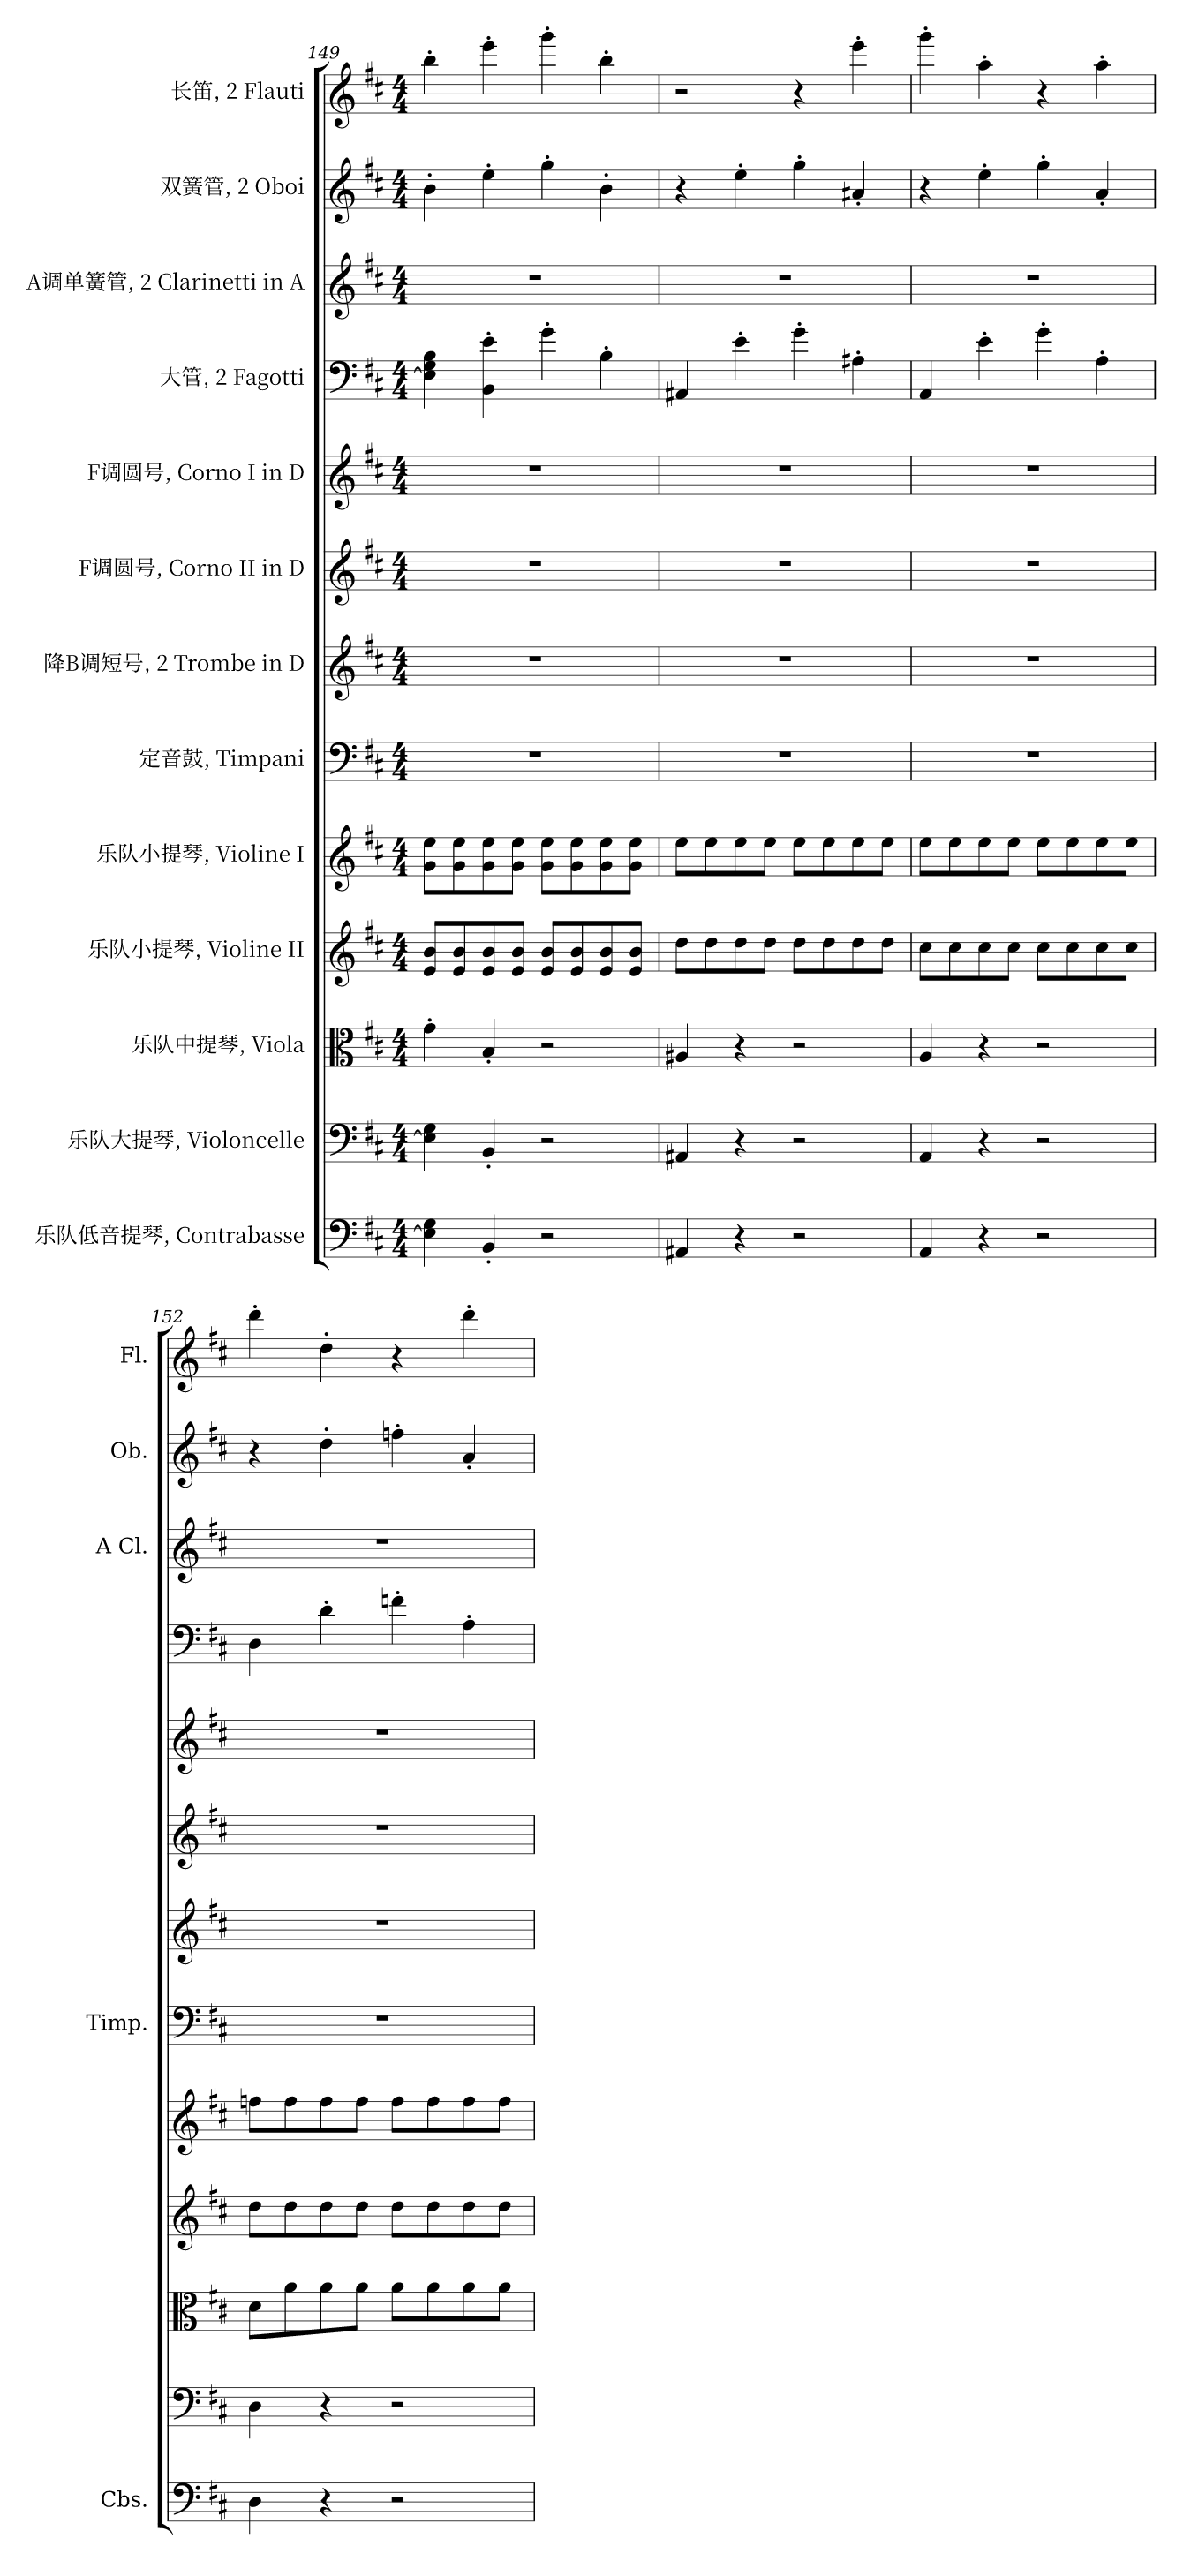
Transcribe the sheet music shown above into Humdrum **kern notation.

**kern	**kern	**kern	**kern	**kern	**kern	**kern	**kern	**kern	**kern	**kern	**kern	**kern
*part13	*part12	*part11	*part10	*part9	*part8	*part7	*part6	*part5	*part4	*part3	*part2	*part1
*staff13	*staff12	*staff11	*staff10	*staff9	*staff8	*staff7	*staff6	*staff5	*staff4	*staff3	*staff2	*staff1
*I"乐队低音提琴, Contrabasse	*I"乐队大提琴, Violoncelle	*I"乐队中提琴, Viola	*I"乐队小提琴, Violine II	*I"乐队小提琴, Violine I	*I"定音鼓, Timpani	*I"降B调短号, 2 Trombe in D	*I"F调圆号, Corno II in D	*I"F调圆号, Corno I in D	*I"大管, 2 Fagotti	*I"A调单簧管, 2 Clarinetti in A	*I"双簧管, 2 Oboi	*I"长笛, 2 Flauti
*I'Cbs.	*	*	*	*	*I'Timp.	*	*	*	*	*I'A Cl.	*I'Ob.	*I'Fl.
*clefF4	*clefF4	*clefC3	*clefG2	*clefG2	*clefF4	*clefG2	*clefG2	*clefG2	*clefF4	*clefG2	*clefG2	*clefG2
*ITrd7c12	*	*	*	*	*	*ITrd1c2	*ITrd4c7	*ITrd4c7	*	*ITrd2c3	*	*
*k[f#c#]	*k[f#c#]	*k[f#c#]	*k[f#c#]	*k[f#c#]	*k[f#c#]	*k[]	*k[f#]	*k[f#]	*k[f#c#]	*k[f#c#g#d#a#]	*k[f#c#]	*k[f#c#]
*M4/4	*M4/4	*M4/4	*M4/4	*M4/4	*M4/4	*M4/4	*M4/4	*M4/4	*M4/4	*M4/4	*M4/4	*M4/4
*MM278	*MM278	*MM278	*MM278	*MM278	*MM278	*MM278	*MM278	*MM278	*MM278	*MM278	*MM278	*MM278
=149	=149	=149	=149	=149	=149	=149	=149	=149	=149	=149	=149	=149
4EE\] 4GG\	4E\] 4G\	4g'\	8e/ 8b/L	8g\ 8ee\L	1r	1r	1r	1r	4E\] 4G\ 4B\	1r	4b'\	4bb'\
.	.	.	8e/ 8b/	8g\ 8ee\	.	.	.	.	.	.	.	.
4BBB'/	4BB'/	4B'/	8e/ 8b/	8g\ 8ee\	.	.	.	.	4BB\' 4e\'	.	4ee'\	4eee'\
.	.	.	8e/ 8b/J	8g\ 8ee\J	.	.	.	.	.	.	.	.
*	*	*	*	*	*	*	*	*	*	*	*	*MM310
2r	2r	2r	8e/ 8b/L	8g\ 8ee\L	.	.	.	.	4g'\	.	4gg'\	4ggg'\
.	.	.	8e/ 8b/	8g\ 8ee\	.	.	.	.	.	.	.	.
.	.	.	8e/ 8b/	8g\ 8ee\	.	.	.	.	4B'\	.	4b'\	4bb'\
.	.	.	8e/ 8b/J	8g\ 8ee\J	.	.	.	.	.	.	.	.
=150	=150	=150	=150	=150	=150	=150	=150	=150	=150	=150	=150	=150
*	*	*	*	*	*	*	*	*	*	*	*	*MM278
4AAA#X/	4AA#X/	4A#X/	8dd\L	8ee\L	1r	1r	1r	1r	4AA#X/	1r	4r	2r
.	.	.	8dd\	8ee\	.	.	.	.	.	.	.	.
4r	4r	4r	8dd\	8ee\	.	.	.	.	4e'\	.	4ee'\	.
.	.	.	8dd\J	8ee\J	.	.	.	.	.	.	.	.
*	*	*	*	*	*	*	*	*	*	*	*	*MM300
2r	2r	2r	8dd\L	8ee\L	.	.	.	.	4g'\	.	4gg'\	4r
.	.	.	8dd\	8ee\	.	.	.	.	.	.	.	.
.	.	.	8dd\	8ee\	.	.	.	.	4A#X'\	.	4a#X'/	4eee'\
.	.	.	8dd\J	8ee\J	.	.	.	.	.	.	.	.
!!LO:PB:g=z
=151	=151	=151	=151	=151	=151	=151	=151	=151	=151	=151	=151	=151
*	*	*	*	*	*	*	*	*	*	*	*	*MM272
4AAA/	4AA/	4A/	8cc#\L	8ee\L	1r	1r	1r	1r	4AA/	1r	4r	4ggg'\
.	.	.	8cc#\	8ee\	.	.	.	.	.	.	.	.
4r	4r	4r	8cc#\	8ee\	.	.	.	.	4e'\	.	4ee'\	4aa'\
.	.	.	8cc#\J	8ee\J	.	.	.	.	.	.	.	.
*	*	*	*	*	*	*	*	*	*	*	*	*MM302
2r	2r	2r	8cc#\L	8ee\L	.	.	.	.	4g'\	.	4gg'\	4r
.	.	.	8cc#\	8ee\	.	.	.	.	.	.	.	.
.	.	.	8cc#\	8ee\	.	.	.	.	4A'\	.	4a'/	4aa'\
.	.	.	8cc#\J	8ee\J	.	.	.	.	.	.	.	.
=152	=152	=152	=152	=152	=152	=152	=152	=152	=152	=152	=152	=152
*	*	*	*	*	*	*	*	*	*	*	*	*MM274
4DD\	4D\	8d\L	8dd\L	8ffn\L	1r	1r	1r	1r	4D\	1r	4r	4ddd'\
.	.	8a\	8dd\	8ff\	.	.	.	.	.	.	.	.
4r	4r	8a\	8dd\	8ff\	.	.	.	.	4d'\	.	4dd'\	4dd'\
.	.	8a\J	8dd\J	8ff\J	.	.	.	.	.	.	.	.
*	*	*	*	*	*	*	*	*	*	*	*	*MM304
2r	2r	8a\L	8dd\L	8ff\L	.	.	.	.	4fn'\	.	4ffn'\	4r
.	.	8a\	8dd\	8ff\	.	.	.	.	.	.	.	.
.	.	8a\	8dd\	8ff\	.	.	.	.	4A'\	.	4a'/	4ddd'\
.	.	8a\J	8dd\J	8ff\J	.	.	.	.	.	.	.	.
=	=	=	=	=	=	=	=	=	=	=	=	=
*-	*-	*-	*-	*-	*-	*-	*-	*-	*-	*-	*-	*-
